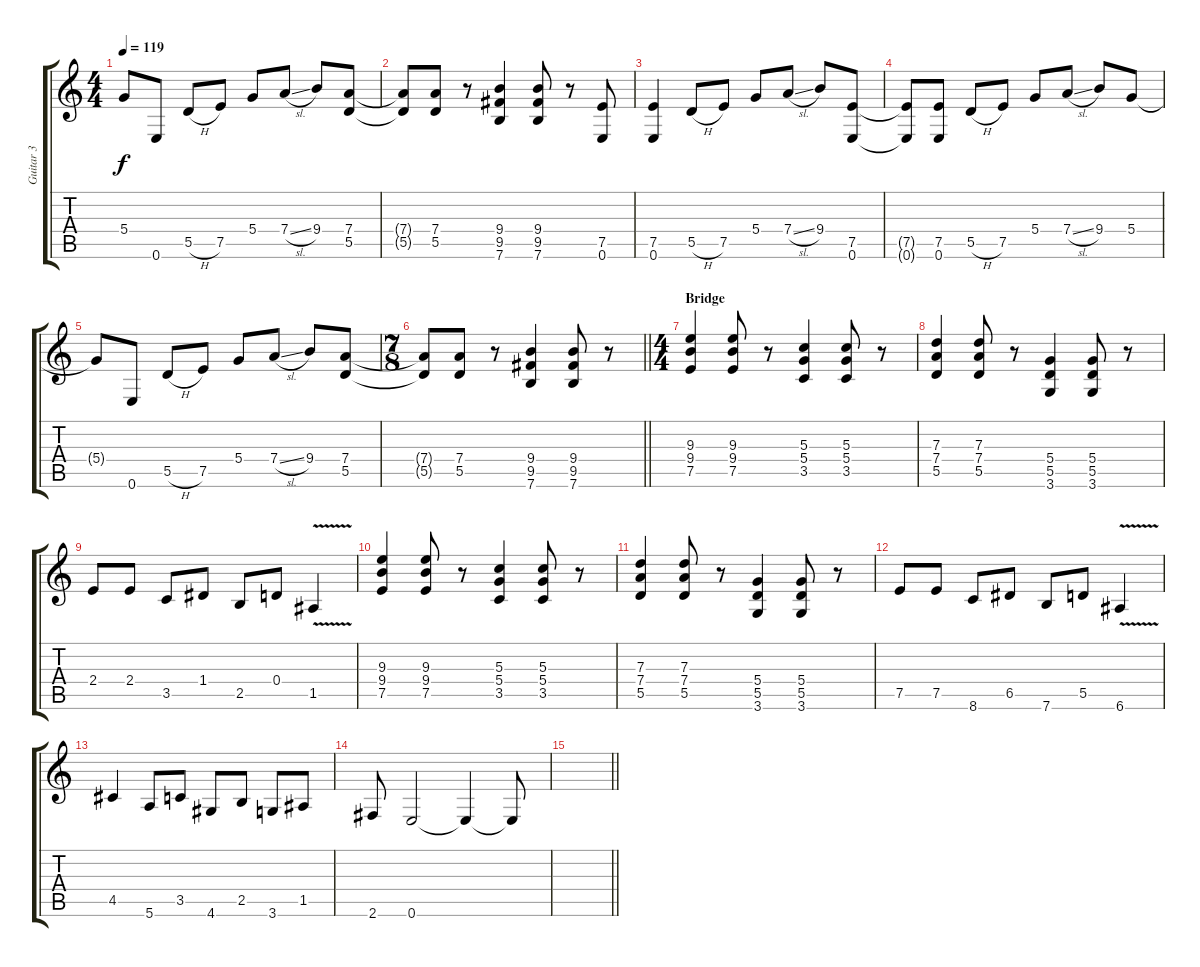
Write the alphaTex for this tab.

\track ("Guitar 3" "Guitar 3") {instrument distortionguitar}
\staff {score tabs}
\tuning (E4 B3 G3 D3 A2 E2) {hide}
\ts (4 4)
\tempo 119
\clef g2
\ks c
5.4{t}.8{dy f} 0.6.8 5.5{h}.8 7.5.8 5.4.8 7.4{sl}.8 9.4.8 (7.4 5.5).8 |
(7.4{t} 5.5{t}).8 (7.4 5.5).8 r.8 (9.4 9.5 7.6).4 (9.4 9.5 7.6).8 r.8 (7.5 0.6).8 |
(7.5 0.6).4 5.5{h}.8 7.5.8 5.4.8 7.4{sl}.8 9.4.8 (7.5 0.6).8 |
(7.5{t} 0.6{t}).8 (7.5 0.6).8 5.5{h}.8 7.5.8 5.4.8 7.4{sl}.8 9.4.8 5.4.8 |
5.4{t}.8 0.6.8 5.5{h}.8 7.5.8 5.4.8 7.4{sl}.8 9.4.8 (7.4 5.5).8 |
\ts (7 8)
\barLineRight lightlight
(7.4{t} 5.5{t}).8 (7.4 5.5).8 r.8 (9.4 9.5 7.6).4 (9.4 9.5 7.6).8 r.8 |
\ts (4 4)
\section ("" "Bridge")
(9.3 9.4 7.5).4 (9.3 9.4 7.5).8 r.8 (5.3 5.4 3.5).4 (5.3 5.4 3.5).8 r.8 |
(7.3 7.4 5.5).4 (7.3 7.4 5.5).8 r.8 (5.4 5.5 3.6).4 (5.4 5.5 3.6).8 r.8 |
2.4.8 2.4.8 3.5.8 1.4.8 2.5.8 0.4.8 1.5{v}.4 |
(9.3 9.4 7.5).4 (9.3 9.4 7.5).8 r.8 (5.3 5.4 3.5).4 (5.3 5.4 3.5).8 r.8 |
(7.3 7.4 5.5).4 (7.3 7.4 5.5).8 r.8 (5.4 5.5 3.6).4 (5.4 5.5 3.6).8 r.8 |
7.5.8 7.5.8 8.6.8 6.5.8 7.6.8 5.5.8 6.6{v}.4 |
4.5.4 5.6.8 3.5.8 4.6.8 2.5.8 3.6.8 1.5.8 |
2.6.8 0.6.2 0.6{t}.4 0.6{t}.8 |
\barLineRight lightlight
